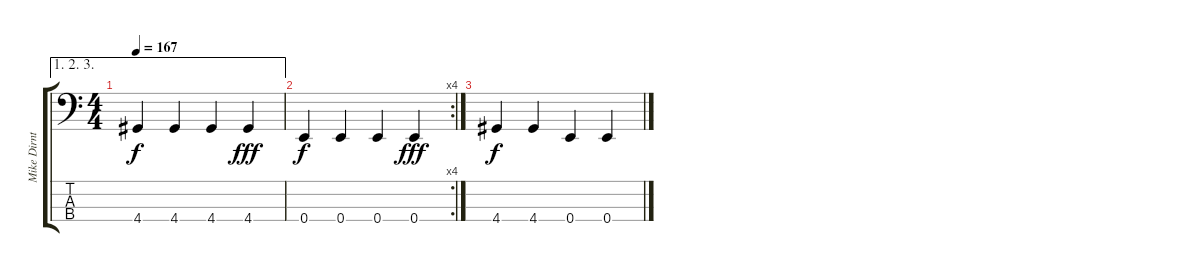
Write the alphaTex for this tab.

\track ("Mike Dirnt" "Mike Dirnt") {instrument electricbasspick}
\staff {score tabs}
\tuning (G2 D2 A1 E1) {hide}
\ae (1 2 3)
\ts (4 4)
\tempo 167
\clef f4
\ks c
4.4.4{dy f} 4.4.4 4.4.4 4.4.4{dy fff} |
\rc 4
0.4.4{dy f} 0.4.4 0.4.4 0.4.4{dy fff} |
4.4.4{dy f} 4.4.4 0.4.4 0.4.4
